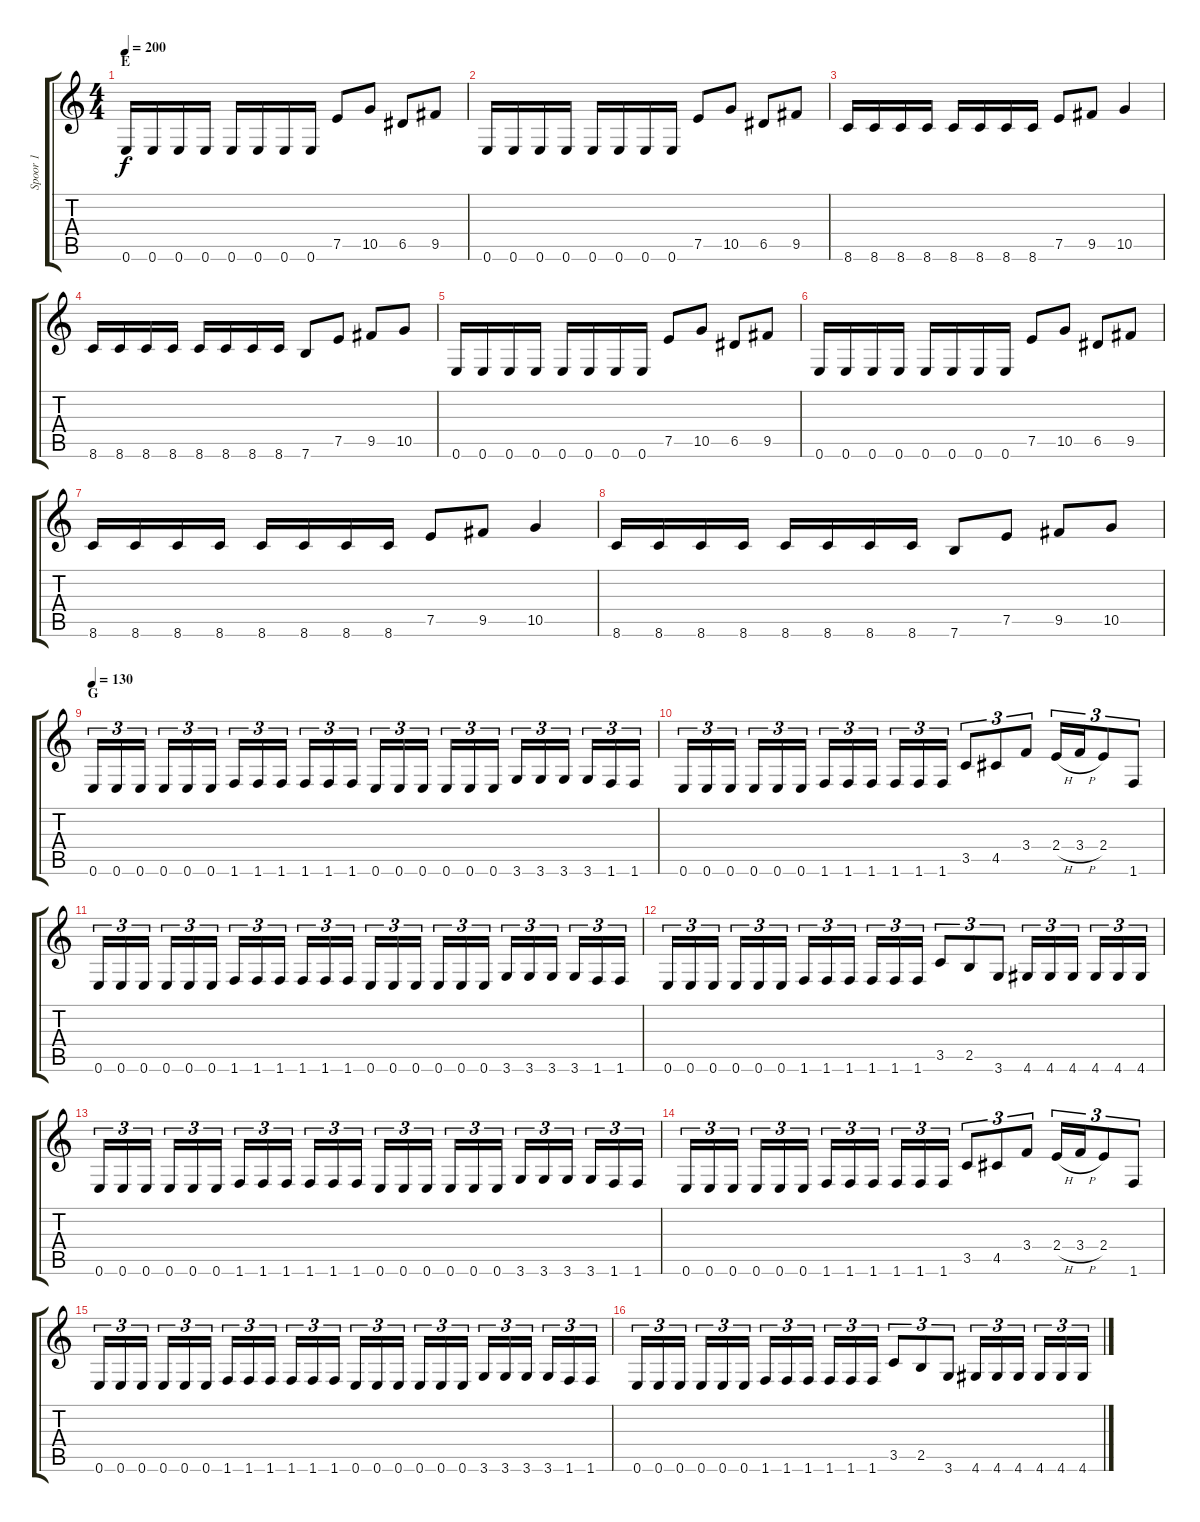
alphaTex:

\track ("Spoor 1" "Spoor 1") {instrument overdrivenguitar}
\staff {score tabs}
\tuning (E4 B3 G3 D3 A2 E2) {hide}
\ts (4 4)
\section ("" "E")
\tempo 200
\clef g2
\ks c
0.6.16{dy f} 0.6.16 0.6.16 0.6.16 0.6.16 0.6.16 0.6.16 0.6.16 7.5.8 10.5.8 6.5.8 9.5.8 |
0.6.16 0.6.16 0.6.16 0.6.16 0.6.16 0.6.16 0.6.16 0.6.16 7.5.8 10.5.8 6.5.8 9.5.8 |
8.6.16 8.6.16 8.6.16 8.6.16 8.6.16 8.6.16 8.6.16 8.6.16 7.5.8 9.5.8 10.5.4 |
8.6.16 8.6.16 8.6.16 8.6.16 8.6.16 8.6.16 8.6.16 8.6.16 7.6.8 7.5.8 9.5.8 10.5.8 |
0.6.16 0.6.16 0.6.16 0.6.16 0.6.16 0.6.16 0.6.16 0.6.16 7.5.8 10.5.8 6.5.8 9.5.8 |
0.6.16 0.6.16 0.6.16 0.6.16 0.6.16 0.6.16 0.6.16 0.6.16 7.5.8 10.5.8 6.5.8 9.5.8 |
8.6.16 8.6.16 8.6.16 8.6.16 8.6.16 8.6.16 8.6.16 8.6.16 7.5.8 9.5.8 10.5.4 |
8.6.16 8.6.16 8.6.16 8.6.16 8.6.16 8.6.16 8.6.16 8.6.16 7.6.8 7.5.8 9.5.8 10.5.8 |
\section ("" "G")
\tempo 130
0.6.16{tu (3 2)} 0.6.16{tu (3 2)} 0.6.16{tu (3 2)} 0.6.16{tu (3 2)} 0.6.16{tu (3 2)} 0.6.16{tu (3 2)} 1.6.16{tu (3 2)} 1.6.16{tu (3 2)} 1.6.16{tu (3 2)} 1.6.16{tu (3 2)} 1.6.16{tu (3 2)} 1.6.16{tu (3 2)} 0.6.16{tu (3 2)} 0.6.16{tu (3 2)} 0.6.16{tu (3 2)} 0.6.16{tu (3 2)} 0.6.16{tu (3 2)} 0.6.16{tu (3 2)} 3.6.16{tu (3 2)} 3.6.16{tu (3 2)} 3.6.16{tu (3 2)} 3.6.16{tu (3 2)} 1.6.16{tu (3 2)} 1.6.16{tu (3 2)} |
0.6.16{tu (3 2)} 0.6.16{tu (3 2)} 0.6.16{tu (3 2)} 0.6.16{tu (3 2)} 0.6.16{tu (3 2)} 0.6.16{tu (3 2)} 1.6.16{tu (3 2)} 1.6.16{tu (3 2)} 1.6.16{tu (3 2)} 1.6.16{tu (3 2)} 1.6.16{tu (3 2)} 1.6.16{tu (3 2)} 3.5.8{tu (3 2)} 4.5.8{tu (3 2)} 3.4.8{tu (3 2)} 2.4{h}.16{tu (3 2)} 3.4{h}.16{tu (3 2)} 2.4.8{tu (3 2)} 1.6.8{tu (3 2)} |
0.6.16{tu (3 2)} 0.6.16{tu (3 2)} 0.6.16{tu (3 2)} 0.6.16{tu (3 2)} 0.6.16{tu (3 2)} 0.6.16{tu (3 2)} 1.6.16{tu (3 2)} 1.6.16{tu (3 2)} 1.6.16{tu (3 2)} 1.6.16{tu (3 2)} 1.6.16{tu (3 2)} 1.6.16{tu (3 2)} 0.6.16{tu (3 2)} 0.6.16{tu (3 2)} 0.6.16{tu (3 2)} 0.6.16{tu (3 2)} 0.6.16{tu (3 2)} 0.6.16{tu (3 2)} 3.6.16{tu (3 2)} 3.6.16{tu (3 2)} 3.6.16{tu (3 2)} 3.6.16{tu (3 2)} 1.6.16{tu (3 2)} 1.6.16{tu (3 2)} |
0.6.16{tu (3 2)} 0.6.16{tu (3 2)} 0.6.16{tu (3 2)} 0.6.16{tu (3 2)} 0.6.16{tu (3 2)} 0.6.16{tu (3 2)} 1.6.16{tu (3 2)} 1.6.16{tu (3 2)} 1.6.16{tu (3 2)} 1.6.16{tu (3 2)} 1.6.16{tu (3 2)} 1.6.16{tu (3 2)} 3.5.8{tu (3 2)} 2.5.8{tu (3 2)} 3.6.8{tu (3 2)} 4.6.16{tu (3 2)} 4.6.16{tu (3 2)} 4.6.16{tu (3 2)} 4.6.16{tu (3 2)} 4.6.16{tu (3 2)} 4.6.16{tu (3 2)} |
0.6.16{tu (3 2)} 0.6.16{tu (3 2)} 0.6.16{tu (3 2)} 0.6.16{tu (3 2)} 0.6.16{tu (3 2)} 0.6.16{tu (3 2)} 1.6.16{tu (3 2)} 1.6.16{tu (3 2)} 1.6.16{tu (3 2)} 1.6.16{tu (3 2)} 1.6.16{tu (3 2)} 1.6.16{tu (3 2)} 0.6.16{tu (3 2)} 0.6.16{tu (3 2)} 0.6.16{tu (3 2)} 0.6.16{tu (3 2)} 0.6.16{tu (3 2)} 0.6.16{tu (3 2)} 3.6.16{tu (3 2)} 3.6.16{tu (3 2)} 3.6.16{tu (3 2)} 3.6.16{tu (3 2)} 1.6.16{tu (3 2)} 1.6.16{tu (3 2)} |
0.6.16{tu (3 2)} 0.6.16{tu (3 2)} 0.6.16{tu (3 2)} 0.6.16{tu (3 2)} 0.6.16{tu (3 2)} 0.6.16{tu (3 2)} 1.6.16{tu (3 2)} 1.6.16{tu (3 2)} 1.6.16{tu (3 2)} 1.6.16{tu (3 2)} 1.6.16{tu (3 2)} 1.6.16{tu (3 2)} 3.5.8{tu (3 2)} 4.5.8{tu (3 2)} 3.4.8{tu (3 2)} 2.4{h}.16{tu (3 2)} 3.4{h}.16{tu (3 2)} 2.4.8{tu (3 2)} 1.6.8{tu (3 2)} |
0.6.16{tu (3 2)} 0.6.16{tu (3 2)} 0.6.16{tu (3 2)} 0.6.16{tu (3 2)} 0.6.16{tu (3 2)} 0.6.16{tu (3 2)} 1.6.16{tu (3 2)} 1.6.16{tu (3 2)} 1.6.16{tu (3 2)} 1.6.16{tu (3 2)} 1.6.16{tu (3 2)} 1.6.16{tu (3 2)} 0.6.16{tu (3 2)} 0.6.16{tu (3 2)} 0.6.16{tu (3 2)} 0.6.16{tu (3 2)} 0.6.16{tu (3 2)} 0.6.16{tu (3 2)} 3.6.16{tu (3 2)} 3.6.16{tu (3 2)} 3.6.16{tu (3 2)} 3.6.16{tu (3 2)} 1.6.16{tu (3 2)} 1.6.16{tu (3 2)} |
0.6.16{tu (3 2)} 0.6.16{tu (3 2)} 0.6.16{tu (3 2)} 0.6.16{tu (3 2)} 0.6.16{tu (3 2)} 0.6.16{tu (3 2)} 1.6.16{tu (3 2)} 1.6.16{tu (3 2)} 1.6.16{tu (3 2)} 1.6.16{tu (3 2)} 1.6.16{tu (3 2)} 1.6.16{tu (3 2)} 3.5.8{tu (3 2)} 2.5.8{tu (3 2)} 3.6.8{tu (3 2)} 4.6.16{tu (3 2)} 4.6.16{tu (3 2)} 4.6.16{tu (3 2)} 4.6.16{tu (3 2)} 4.6.16{tu (3 2)} 4.6.16{tu (3 2)}
